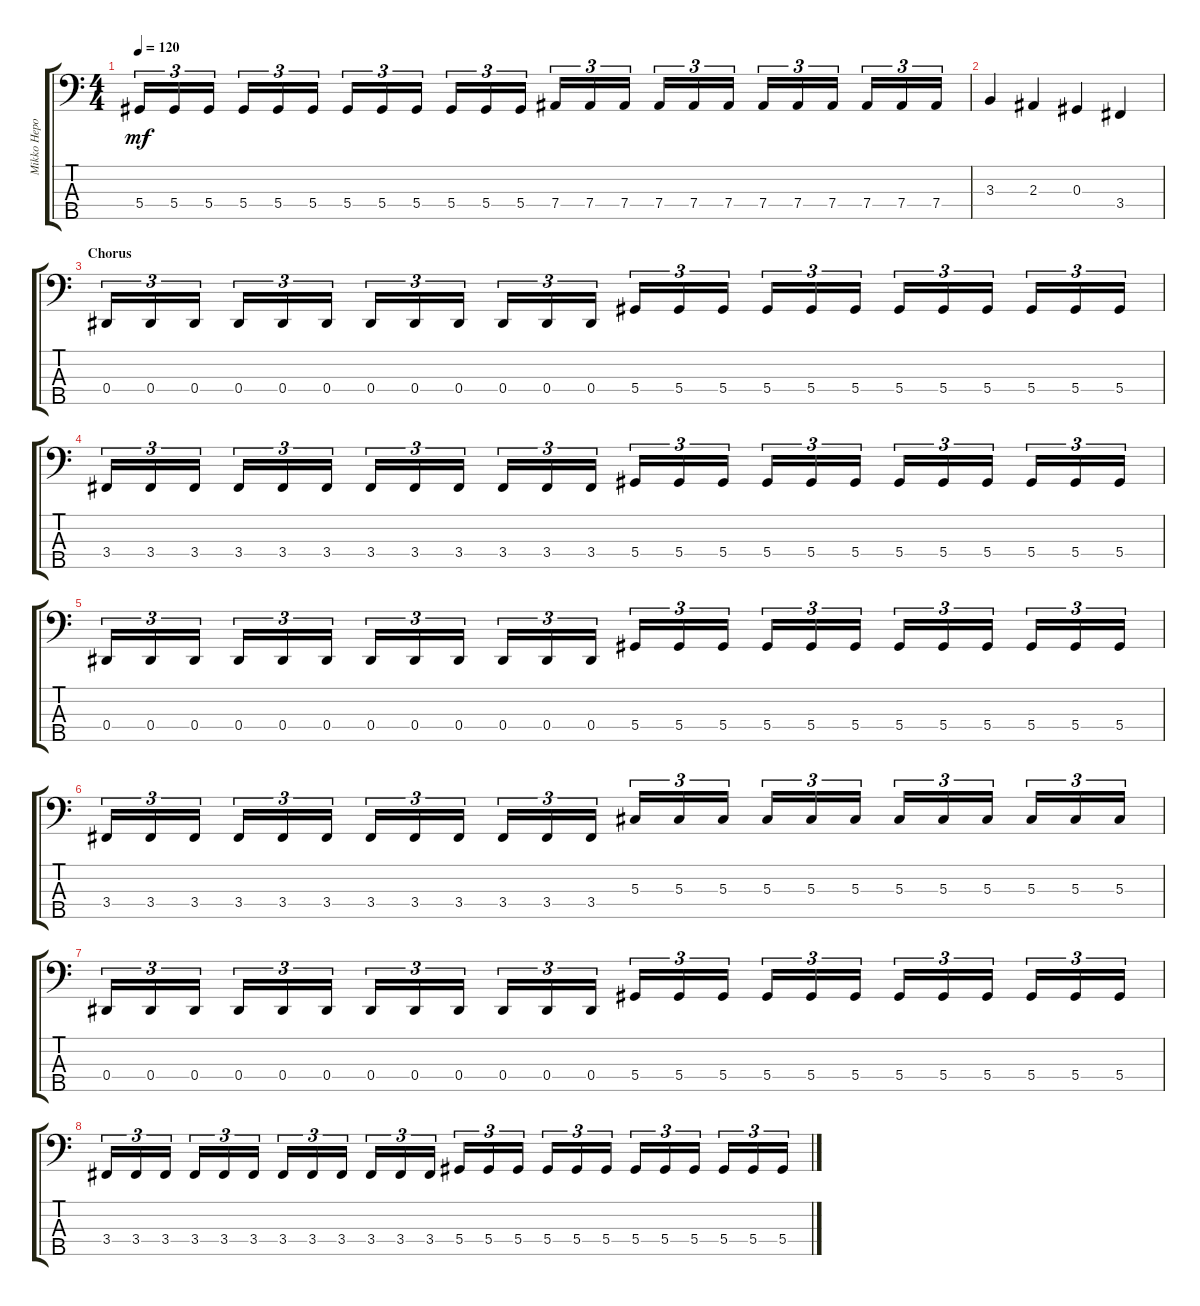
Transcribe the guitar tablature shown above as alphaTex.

\track ("Mikko Hepo-Oja (bass)" "Mikko Hepo") {instrument electricbasspick}
\staff {score tabs}
\tuning (Gb2 Db2 Ab1 Eb1 Bb0) {hide}
\ts (4 4)
\tempo 120
\clef f4
\ks c
5.4.16{tu (3 2) dy mf} 5.4.16{tu (3 2)} 5.4.16{tu (3 2)} 5.4.16{tu (3 2)} 5.4.16{tu (3 2)} 5.4.16{tu (3 2)} 5.4.16{tu (3 2)} 5.4.16{tu (3 2)} 5.4.16{tu (3 2)} 5.4.16{tu (3 2)} 5.4.16{tu (3 2)} 5.4.16{tu (3 2)} 7.4.16{tu (3 2)} 7.4.16{tu (3 2)} 7.4.16{tu (3 2)} 7.4.16{tu (3 2)} 7.4.16{tu (3 2)} 7.4.16{tu (3 2)} 7.4.16{tu (3 2)} 7.4.16{tu (3 2)} 7.4.16{tu (3 2)} 7.4.16{tu (3 2)} 7.4.16{tu (3 2)} 7.4.16{tu (3 2)} |
3.3.4 2.3.4 0.3.4 3.4.4 |
\section ("" "Chorus")
0.4.16{tu (3 2)} 0.4.16{tu (3 2)} 0.4.16{tu (3 2)} 0.4.16{tu (3 2)} 0.4.16{tu (3 2)} 0.4.16{tu (3 2)} 0.4.16{tu (3 2)} 0.4.16{tu (3 2)} 0.4.16{tu (3 2)} 0.4.16{tu (3 2)} 0.4.16{tu (3 2)} 0.4.16{tu (3 2)} 5.4.16{tu (3 2)} 5.4.16{tu (3 2)} 5.4.16{tu (3 2)} 5.4.16{tu (3 2)} 5.4.16{tu (3 2)} 5.4.16{tu (3 2)} 5.4.16{tu (3 2)} 5.4.16{tu (3 2)} 5.4.16{tu (3 2)} 5.4.16{tu (3 2)} 5.4.16{tu (3 2)} 5.4.16{tu (3 2)} |
3.4.16{tu (3 2)} 3.4.16{tu (3 2)} 3.4.16{tu (3 2)} 3.4.16{tu (3 2)} 3.4.16{tu (3 2)} 3.4.16{tu (3 2)} 3.4.16{tu (3 2)} 3.4.16{tu (3 2)} 3.4.16{tu (3 2)} 3.4.16{tu (3 2)} 3.4.16{tu (3 2)} 3.4.16{tu (3 2)} 5.4.16{tu (3 2)} 5.4.16{tu (3 2)} 5.4.16{tu (3 2)} 5.4.16{tu (3 2)} 5.4.16{tu (3 2)} 5.4.16{tu (3 2)} 5.4.16{tu (3 2)} 5.4.16{tu (3 2)} 5.4.16{tu (3 2)} 5.4.16{tu (3 2)} 5.4.16{tu (3 2)} 5.4.16{tu (3 2)} |
0.4.16{tu (3 2)} 0.4.16{tu (3 2)} 0.4.16{tu (3 2)} 0.4.16{tu (3 2)} 0.4.16{tu (3 2)} 0.4.16{tu (3 2)} 0.4.16{tu (3 2)} 0.4.16{tu (3 2)} 0.4.16{tu (3 2)} 0.4.16{tu (3 2)} 0.4.16{tu (3 2)} 0.4.16{tu (3 2)} 5.4.16{tu (3 2)} 5.4.16{tu (3 2)} 5.4.16{tu (3 2)} 5.4.16{tu (3 2)} 5.4.16{tu (3 2)} 5.4.16{tu (3 2)} 5.4.16{tu (3 2)} 5.4.16{tu (3 2)} 5.4.16{tu (3 2)} 5.4.16{tu (3 2)} 5.4.16{tu (3 2)} 5.4.16{tu (3 2)} |
3.4.16{tu (3 2)} 3.4.16{tu (3 2)} 3.4.16{tu (3 2)} 3.4.16{tu (3 2)} 3.4.16{tu (3 2)} 3.4.16{tu (3 2)} 3.4.16{tu (3 2)} 3.4.16{tu (3 2)} 3.4.16{tu (3 2)} 3.4.16{tu (3 2)} 3.4.16{tu (3 2)} 3.4.16{tu (3 2)} 5.3.16{tu (3 2)} 5.3.16{tu (3 2)} 5.3.16{tu (3 2)} 5.3.16{tu (3 2)} 5.3.16{tu (3 2)} 5.3.16{tu (3 2)} 5.3.16{tu (3 2)} 5.3.16{tu (3 2)} 5.3.16{tu (3 2)} 5.3.16{tu (3 2)} 5.3.16{tu (3 2)} 5.3.16{tu (3 2)} |
0.4.16{tu (3 2)} 0.4.16{tu (3 2)} 0.4.16{tu (3 2)} 0.4.16{tu (3 2)} 0.4.16{tu (3 2)} 0.4.16{tu (3 2)} 0.4.16{tu (3 2)} 0.4.16{tu (3 2)} 0.4.16{tu (3 2)} 0.4.16{tu (3 2)} 0.4.16{tu (3 2)} 0.4.16{tu (3 2)} 5.4.16{tu (3 2)} 5.4.16{tu (3 2)} 5.4.16{tu (3 2)} 5.4.16{tu (3 2)} 5.4.16{tu (3 2)} 5.4.16{tu (3 2)} 5.4.16{tu (3 2)} 5.4.16{tu (3 2)} 5.4.16{tu (3 2)} 5.4.16{tu (3 2)} 5.4.16{tu (3 2)} 5.4.16{tu (3 2)} |
3.4.16{tu (3 2)} 3.4.16{tu (3 2)} 3.4.16{tu (3 2)} 3.4.16{tu (3 2)} 3.4.16{tu (3 2)} 3.4.16{tu (3 2)} 3.4.16{tu (3 2)} 3.4.16{tu (3 2)} 3.4.16{tu (3 2)} 3.4.16{tu (3 2)} 3.4.16{tu (3 2)} 3.4.16{tu (3 2)} 5.4.16{tu (3 2)} 5.4.16{tu (3 2)} 5.4.16{tu (3 2)} 5.4.16{tu (3 2)} 5.4.16{tu (3 2)} 5.4.16{tu (3 2)} 5.4.16{tu (3 2)} 5.4.16{tu (3 2)} 5.4.16{tu (3 2)} 5.4.16{tu (3 2)} 5.4.16{tu (3 2)} 5.4.16{tu (3 2)}
